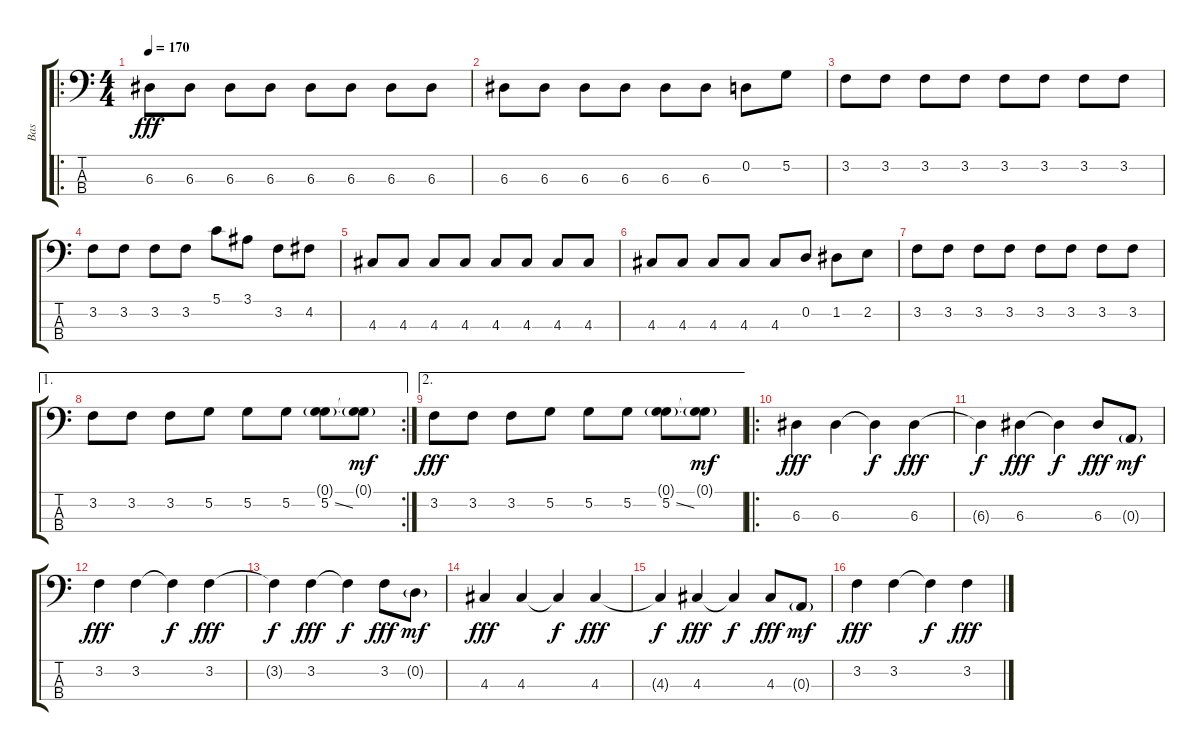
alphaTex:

\track ("Bas" "Bas") {instrument electricbasspick}
\staff {score tabs}
\tuning (G2 D2 A1 E1) {hide}
\ro
\ts (4 4)
\tempo 170
\clef f4
\ks c
6.3.8{dy fff} 6.3.8 6.3.8 6.3.8 6.3.8 6.3.8 6.3.8 6.3.8 |
6.3.8 6.3.8 6.3.8 6.3.8 6.3.8 6.3.8 0.2.8 5.2.8 |
3.2.8 3.2.8 3.2.8 3.2.8 3.2.8 3.2.8 3.2.8 3.2.8 |
3.2.8 3.2.8 3.2.8 3.2.8 5.1.8 3.1.8 3.2.8 4.2.8 |
4.3.8 4.3.8 4.3.8 4.3.8 4.3.8 4.3.8 4.3.8 4.3.8 |
4.3.8 4.3.8 4.3.8 4.3.8 4.3.8 0.2.8 1.2.8 2.2.8 |
3.2.8 3.2.8 3.2.8 3.2.8 3.2.8 3.2.8 3.2.8 3.2.8 |
\ae 1
\rc 2
3.2.8 3.2.8 3.2.8 5.2.8 5.2.8 5.2.8 (0.1{g} 5.2{ss}).8 (0.1{g} 5.2{t}).8{dy mf} |
\ae 2
3.2.8{dy fff} 3.2.8 3.2.8 5.2.8 5.2.8 5.2.8 (0.1{g} 5.2{ss}).8 (0.1{g} 5.2{t}).8{dy mf} |
\ro
6.3.4{dy fff} 6.3.4 6.3{t}.4{dy f} 6.3.4{dy fff} |
6.3{t}.4{dy f} 6.3.4{dy fff} 6.3{t}.4{dy f} 6.3.8{dy fff} 0.3{g}.8{dy mf} |
3.2.4{dy fff} 3.2.4 3.2{t}.4{dy f} 3.2.4{dy fff} |
3.2{t}.4{dy f} 3.2.4{dy fff} 3.2{t}.4{dy f} 3.2.8{dy fff} 0.2{g}.8{dy mf} |
4.3.4{dy fff} 4.3.4 4.3{t}.4{dy f} 4.3.4{dy fff} |
4.3{t}.4{dy f} 4.3.4{dy fff} 4.3{t}.4{dy f} 4.3.8{dy fff} 0.3{g}.8{dy mf} |
3.2.4{dy fff} 3.2.4 3.2{t}.4{dy f} 3.2.4{dy fff}
